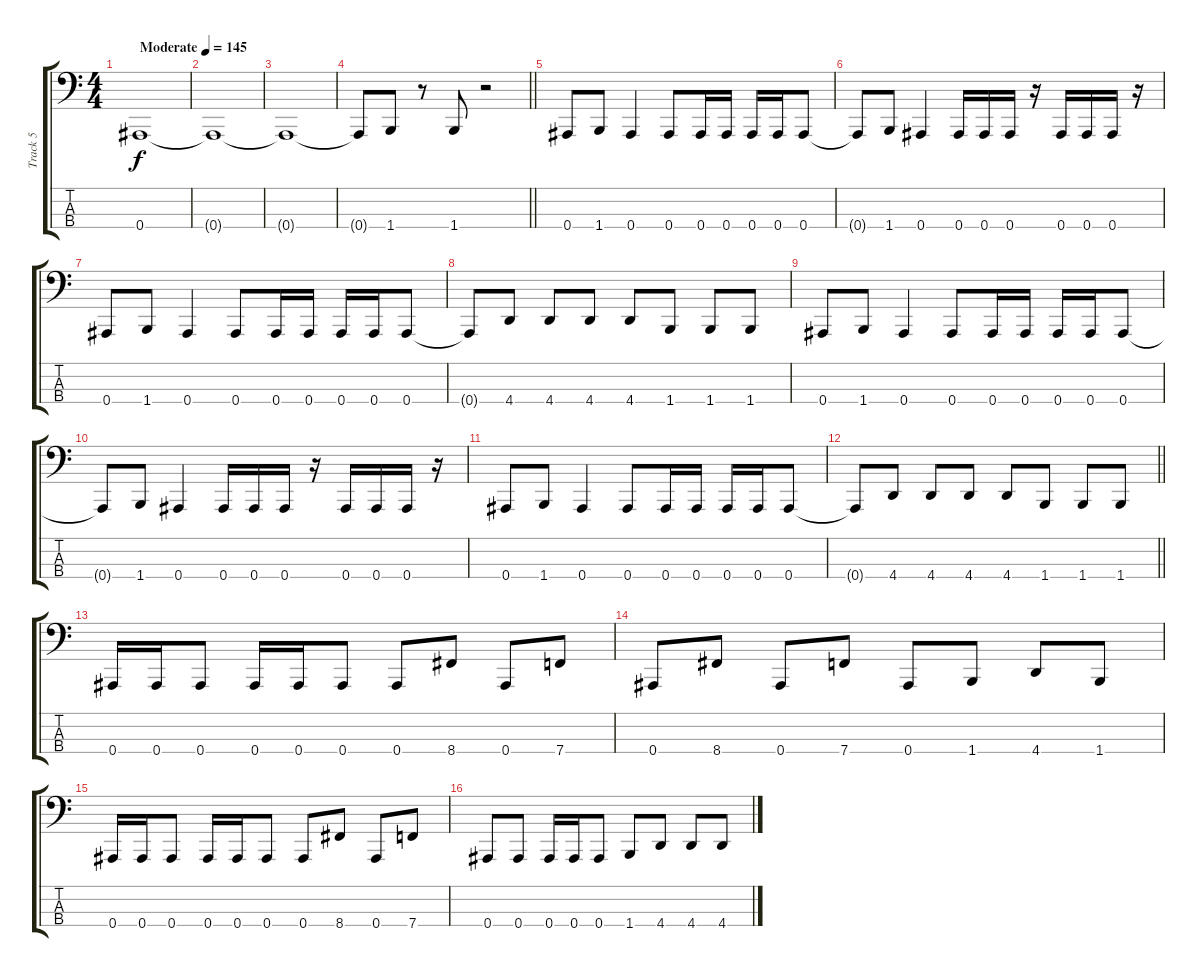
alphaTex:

\track ("Track 5" "Track 5") {instrument electricbasspick}
\staff {score tabs}
\tuning (Eb2 Bb1 F1 Bb0) {hide}
\ts (4 4)
\section ("" "")
\tempo (145 "Moderate")
\clef f4
\ks c
0.4.1{dy f instrument electricbasspick} |
0.4{t}.1 |
0.4{t}.1 |
\barLineRight lightlight
0.4{t}.8 1.4.8 r.8 1.4.8 r.2 |
\section ("" "")
0.4.8 1.4.8 0.4.4 0.4.8 0.4.16 0.4.16 0.4.16 0.4.16 0.4.8 |
0.4{t}.8 1.4.8 0.4.4 0.4.16 0.4.16 0.4.16 r.16 0.4.16 0.4.16 0.4.16 r.16 |
0.4.8 1.4.8 0.4.4 0.4.8 0.4.16 0.4.16 0.4.16 0.4.16 0.4.8 |
0.4{t}.8 4.4.8 4.4.8 4.4.8 4.4.8 1.4.8 1.4.8 1.4.8 |
0.4.8 1.4.8 0.4.4 0.4.8 0.4.16 0.4.16 0.4.16 0.4.16 0.4.8 |
0.4{t}.8 1.4.8 0.4.4 0.4.16 0.4.16 0.4.16 r.16 0.4.16 0.4.16 0.4.16 r.16 |
0.4.8 1.4.8 0.4.4 0.4.8 0.4.16 0.4.16 0.4.16 0.4.16 0.4.8 |
\barLineRight lightlight
0.4{t}.8 4.4.8 4.4.8 4.4.8 4.4.8 1.4.8 1.4.8 1.4.8 |
\section ("" "")
0.4.16 0.4.16 0.4.8 0.4.16 0.4.16 0.4.8 0.4.8 8.4.8 0.4.8 7.4.8 |
0.4.8 8.4.8 0.4.8 7.4.8 0.4.8 1.4.8 4.4.8 1.4.8 |
0.4.16 0.4.16 0.4.8 0.4.16 0.4.16 0.4.8 0.4.8 8.4.8 0.4.8 7.4.8 |
0.4.8 0.4.8 0.4.16 0.4.16 0.4.8 1.4.8 4.4.8 4.4.8 4.4.8
